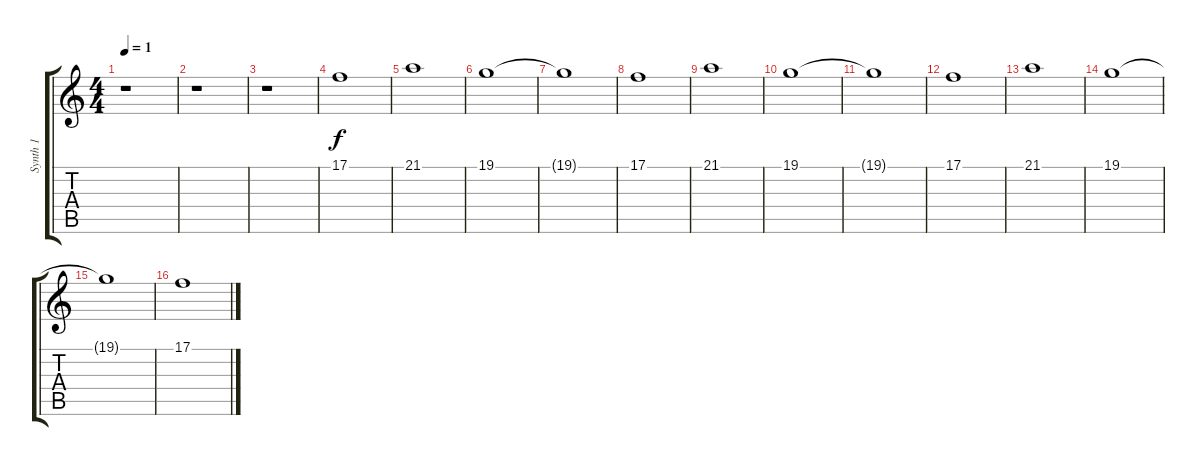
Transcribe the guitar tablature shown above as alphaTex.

\track ("Synth 1" "Synth 1") {instrument lead1square}
\staff {score tabs}
\tuning (C4 Bb3 E3 B2 Gb2 Db2) {hide}
\ts (4 4)
\tempo 1
\clef g2
\ks c
r.1{dy f} |
r.1 |
r.1 |
17.1.1 |
21.1.1 |
19.1.1 |
19.1{t}.1 |
17.1.1 |
21.1.1 |
19.1.1 |
19.1{t}.1 |
17.1.1 |
21.1.1 |
19.1.1 |
19.1{t}.1 |
17.1.1
